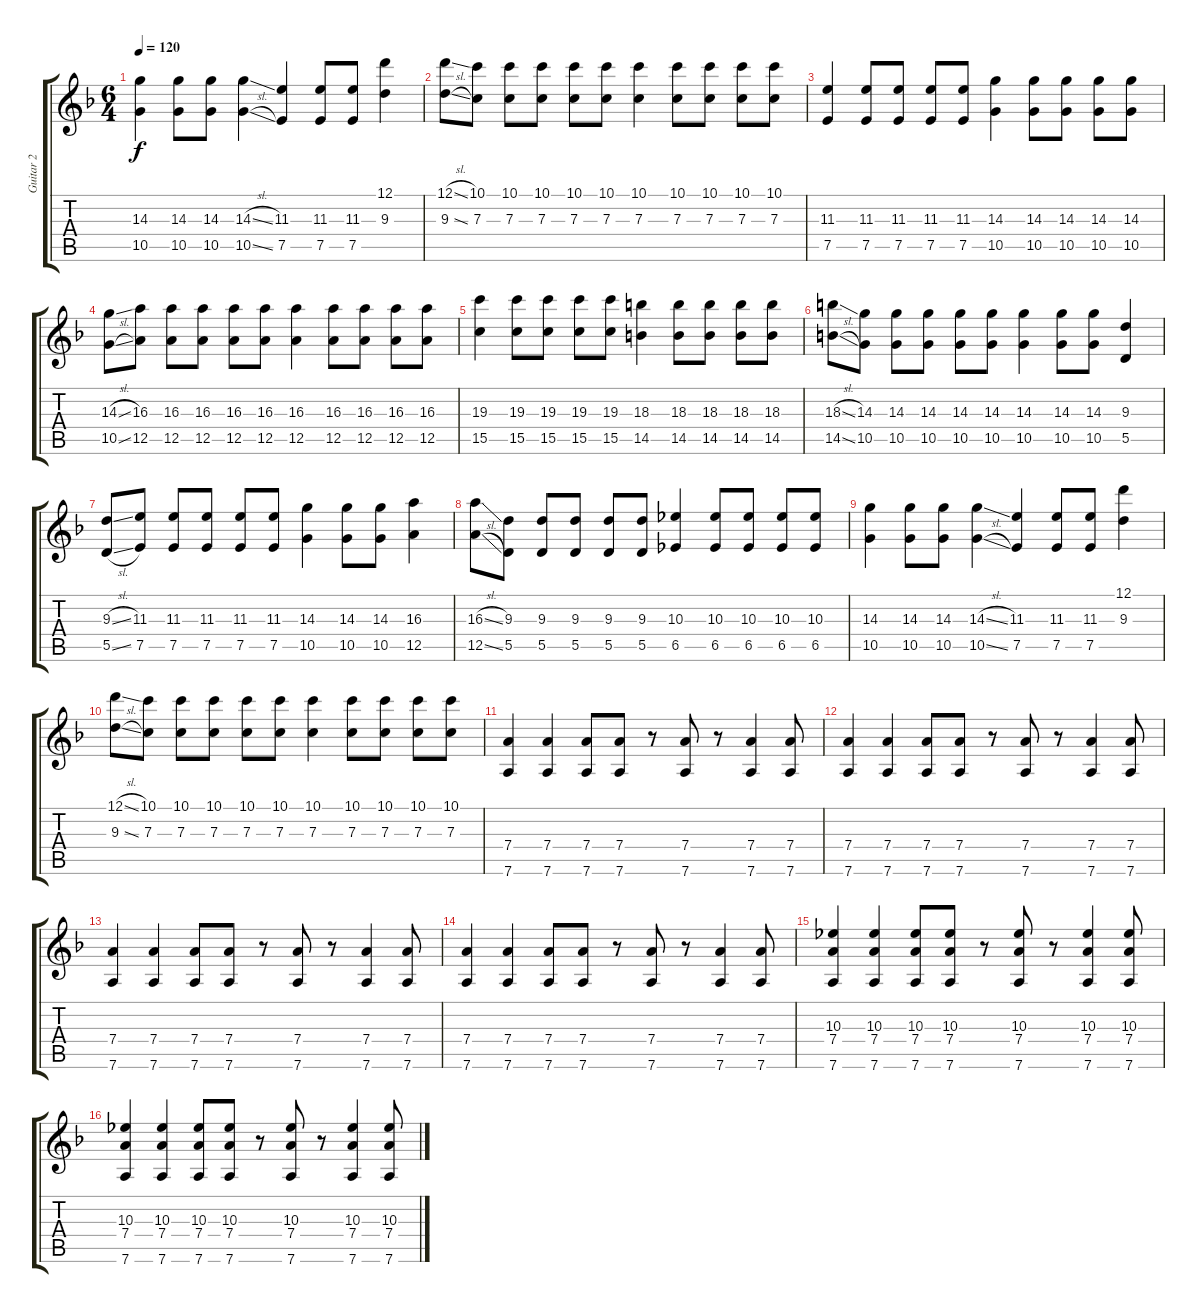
\track ("Guitar 2" "Guitar 2") {instrument distortionguitar}
\staff {score tabs}
\tuning (D4 A3 F3 D3 A2 D2) {hide}
\ts (6 4)
\tempo 120
\clef g2
\ks f
(14.3 10.5).4{dy f} (14.3 10.5).8 (14.3 10.5).8 (14.3{sl} 10.5{sl}).4 (11.3 7.5).4 (11.3 7.5).8 (11.3 7.5).8 (12.1 9.3).4 |
(12.1{sl} 9.3{sl}).8 (10.1 7.3).8 (10.1 7.3).8 (10.1 7.3).8 (10.1 7.3).8 (10.1 7.3).8 (10.1 7.3).4 (10.1 7.3).8 (10.1 7.3).8 (10.1 7.3).8 (10.1 7.3).8 |
(11.3 7.5).4 (11.3 7.5).8 (11.3 7.5).8 (11.3 7.5).8 (11.3 7.5).8 (14.3 10.5).4 (14.3 10.5).8 (14.3 10.5).8 (14.3 10.5).8 (14.3 10.5).8 |
(14.3{sl} 10.5{sl}).8 (16.3 12.5).8 (16.3 12.5).8 (16.3 12.5).8 (16.3 12.5).8 (16.3 12.5).8 (16.3 12.5).4 (16.3 12.5).8 (16.3 12.5).8 (16.3 12.5).8 (16.3 12.5).8 |
(19.3 15.5).4 (19.3 15.5).8 (19.3 15.5).8 (19.3 15.5).8 (19.3 15.5).8 (18.3 14.5).4 (18.3 14.5).8 (18.3 14.5).8 (18.3 14.5).8 (18.3 14.5).8 |
(18.3{sl} 14.5{sl}).8 (14.3 10.5).8 (14.3 10.5).8 (14.3 10.5).8 (14.3 10.5).8 (14.3 10.5).8 (14.3 10.5).4 (14.3 10.5).8 (14.3 10.5).8 (9.3 5.5).4 |
(9.3{sl} 5.5{sl}).8 (11.3 7.5).8 (11.3 7.5).8 (11.3 7.5).8 (11.3 7.5).8 (11.3 7.5).8 (14.3 10.5).4 (14.3 10.5).8 (14.3 10.5).8 (16.3 12.5).4 |
(16.3{sl} 12.5{sl}).8 (9.3 5.5).8 (9.3 5.5).8 (9.3 5.5).8 (9.3 5.5).8 (9.3 5.5).8 (10.3 6.5).4 (10.3 6.5).8 (10.3 6.5).8 (10.3 6.5).8 (10.3 6.5).8 |
(14.3 10.5).4 (14.3 10.5).8 (14.3 10.5).8 (14.3{sl} 10.5{sl}).4 (11.3 7.5).4 (11.3 7.5).8 (11.3 7.5).8 (12.1 9.3).4 |
(12.1{sl} 9.3{sl}).8 (10.1 7.3).8 (10.1 7.3).8 (10.1 7.3).8 (10.1 7.3).8 (10.1 7.3).8 (10.1 7.3).4 (10.1 7.3).8 (10.1 7.3).8 (10.1 7.3).8 (10.1 7.3).8 |
(7.4 7.6).4 (7.4 7.6).4 (7.4 7.6).8 (7.4 7.6).8 r.8 (7.4 7.6).8 r.8 (7.4 7.6).4 (7.4 7.6).8 |
(7.4 7.6).4 (7.4 7.6).4 (7.4 7.6).8 (7.4 7.6).8 r.8 (7.4 7.6).8 r.8 (7.4 7.6).4 (7.4 7.6).8 |
(7.4 7.6).4 (7.4 7.6).4 (7.4 7.6).8 (7.4 7.6).8 r.8 (7.4 7.6).8 r.8 (7.4 7.6).4 (7.4 7.6).8 |
(7.4 7.6).4 (7.4 7.6).4 (7.4 7.6).8 (7.4 7.6).8 r.8 (7.4 7.6).8 r.8 (7.4 7.6).4 (7.4 7.6).8 |
(10.3 7.4 7.6).4 (10.3 7.4 7.6).4 (10.3 7.4 7.6).8 (10.3 7.4 7.6).8 r.8 (10.3 7.4 7.6).8 r.8 (10.3 7.4 7.6).4 (10.3 7.4 7.6).8 |
(10.3 7.4 7.6).4 (10.3 7.4 7.6).4 (10.3 7.4 7.6).8 (10.3 7.4 7.6).8 r.8 (10.3 7.4 7.6).8 r.8 (10.3 7.4 7.6).4 (10.3 7.4 7.6).8
